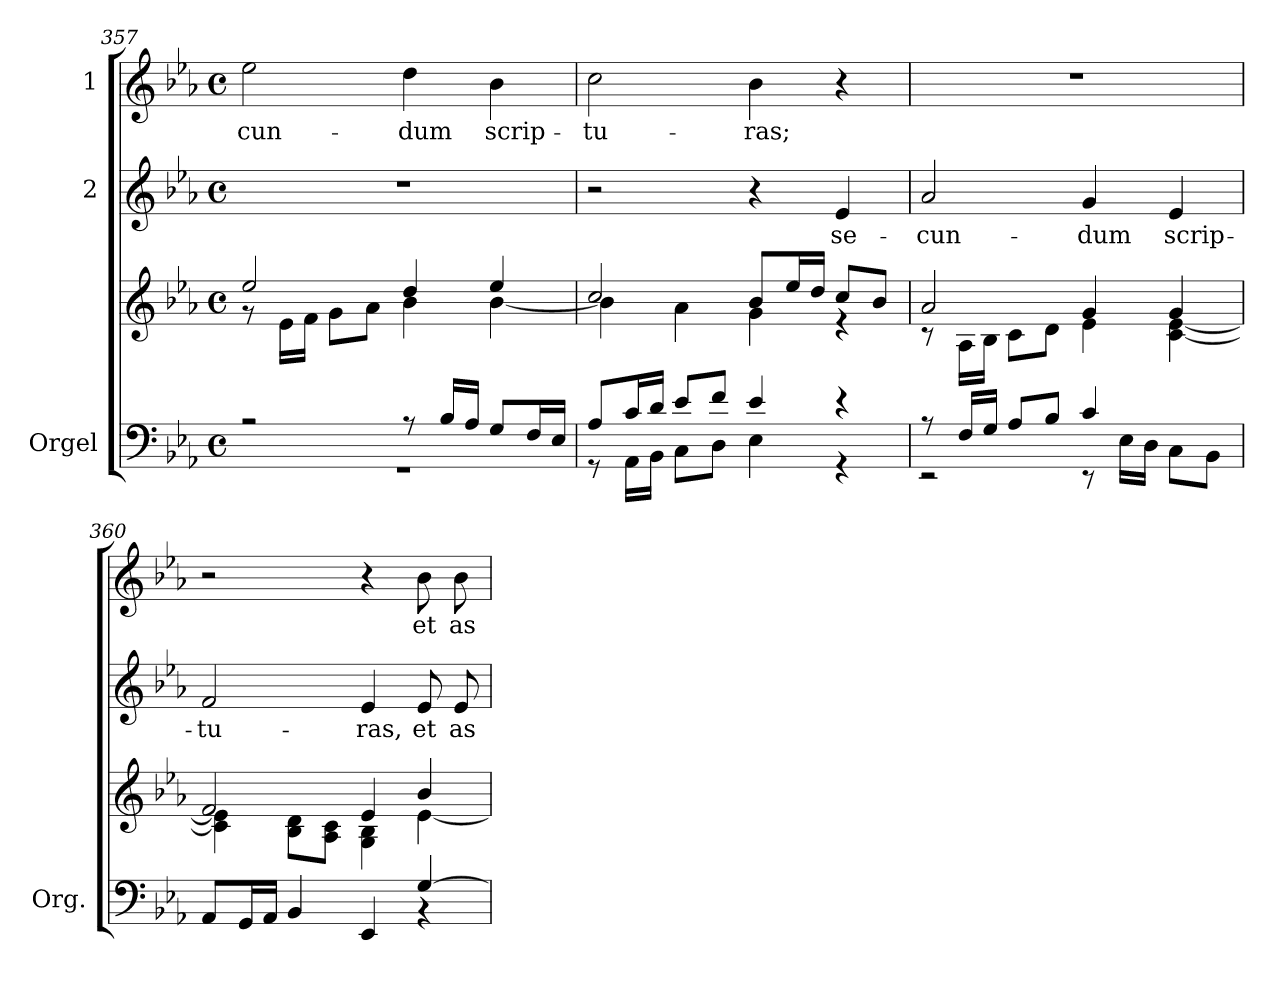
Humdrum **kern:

**kern	**kern	**kern	**text	**kern	**text
*part3	*part3	*part2	*part2	*part1	*part1
*staff4	*staff3	*staff2	*staff2	*staff1	*staff1
*I"Orgel	*	*I"2	*	*I"1	*
*I'Org.	*	*	*	*	*
*clefF4	*clefG2	*clefG2	*	*clefG2	*
*k[b-e-a-]	*k[b-e-a-]	*k[b-e-a-]	*	*k[b-e-a-]	*
*E-:	*E-:	*E-:	*	*E-:	*
*M4/4	*M4/4	*M4/4	*	*M4/4	*
*met(c)	*met(c)	*met(c)	*	*met(c)	*
=357	=357	=357	=357	=357	=357
*^	*^	*	*	*	*
!	!	!	!	!	!	!	!LO:LY:b
2rA	1rGG	2ee-/	8rf	1r	.	2ee-\	-cun-
.	.	.	16e-\LL	.	.	.	.
.	.	.	16f\JJ	.	.	.	.
.	.	.	8g\L	.	.	.	.
.	.	.	8a-\J	.	.	.	.
!	!	!	!	!	!	!	!LO:LY:b
8rA	.	4dd/	4b-\	.	.	4dd\	-dum
16B-/LL	.	.	.	.	.	.	.
16A-/JJ	.	.	.	.	.	.	.
!	!	!	!	!	!	!	!LO:LY:b
8G/L	.	4ee-/	[<4b-\	.	.	4b-\	scrip-
16F/L	.	.	.	.	.	.	.
16E-/JJ	.	.	.	.	.	.	.
!!LO:PB:g=z
=358	=358	=358	=358	=358	=358	=358	=358
!	!	!	!	!	!	!	!LO:LY:b
8A-/L	8rGG	2cc/	4b-\]	2r	.	2cc\	-tu-
16c/L	16AA-\LL	.	.	.	.	.	.
16d/JJ	16BB-\JJ	.	.	.	.	.	.
8e-/L	8C\L	.	4a-\	.	.	.	.
8f/J	8D\J	.	.	.	.	.	.
!	!	!	!	!	!	!	!LO:LY:b
4e-/	4E-\	8b-/L	4g\	4r	.	4b-\	-ras;
.	.	16ee-/L	.	.	.	.	.
.	.	16dd/JJ	.	.	.	.	.
!	!	!	!	!	!LO:LY:b	!	!
4r	4r	8cc/L	4re	4e-/	se-	4r	.
.	.	8b-/J	.	.	.	.	.
=359	=359	=359	=359	=359	=359	=359	=359
!	!	!	!	!	!LO:LY:b	!	!
8r	2rEE	2a-/	8rc	2a-/	-cun-	1r	.
16F/LL	.	.	16A-\LL	.	.	.	.
16G/JJ	.	.	16B-\JJ	.	.	.	.
8A-/L	.	.	8c\L	.	.	.	.
8B-/J	.	.	8d\J	.	.	.	.
!	!	!	!	!	!LO:LY:b	!	!
4c/	8rEE	4g/	4e-\	4g/	-dum	.	.
.	16E-\LL	.	.	.	.	.	.
.	16D\JJ	.	.	.	.	.	.
!	!	!	!	!	!LO:LY:b	!	!
4ryy	8C\L	4g/	[<4c\ [<4e-\	4e-/	scrip-	.	.
.	8BB-\J	.	.	.	.	.	.
=360	=360	=360	=360	=360	=360	=360	=360
!	!	!	!	!	!LO:LY:b	!	!
8AA-/L	2ryy	2f/	4c\] 4e-\]	2f/	-tu-	2r	.
16GG/L	.	.	.	.	.	.	.
16AA-/JJ	.	.	.	.	.	.	.
4BB-/	.	.	8B-\ 8d\L	.	.	.	.
.	.	.	8A-\ 8c\J	.	.	.	.
!	!	!	!	!	!LO:LY:b	!	!
4EE-/	4ryy	4e-/	4G\ 4B-\	4e-/	-ras,	4r	.
!	!	!	!	!	!LO:LY:b	!	!LO:LY:b
[>4G/	4r	4b-/	[<4e-\	8e-/	et	8b-\	et
!	!	!	!	!	!LO:LY:b	!	!LO:LY:b
.	.	.	.	8e-/	as-	8b-\	as-
*v	*v	*	*	*	*	*	*
*	*v	*v	*	*	*	*
=	=	=	=	=	=
*-	*-	*-	*-	*-	*-
